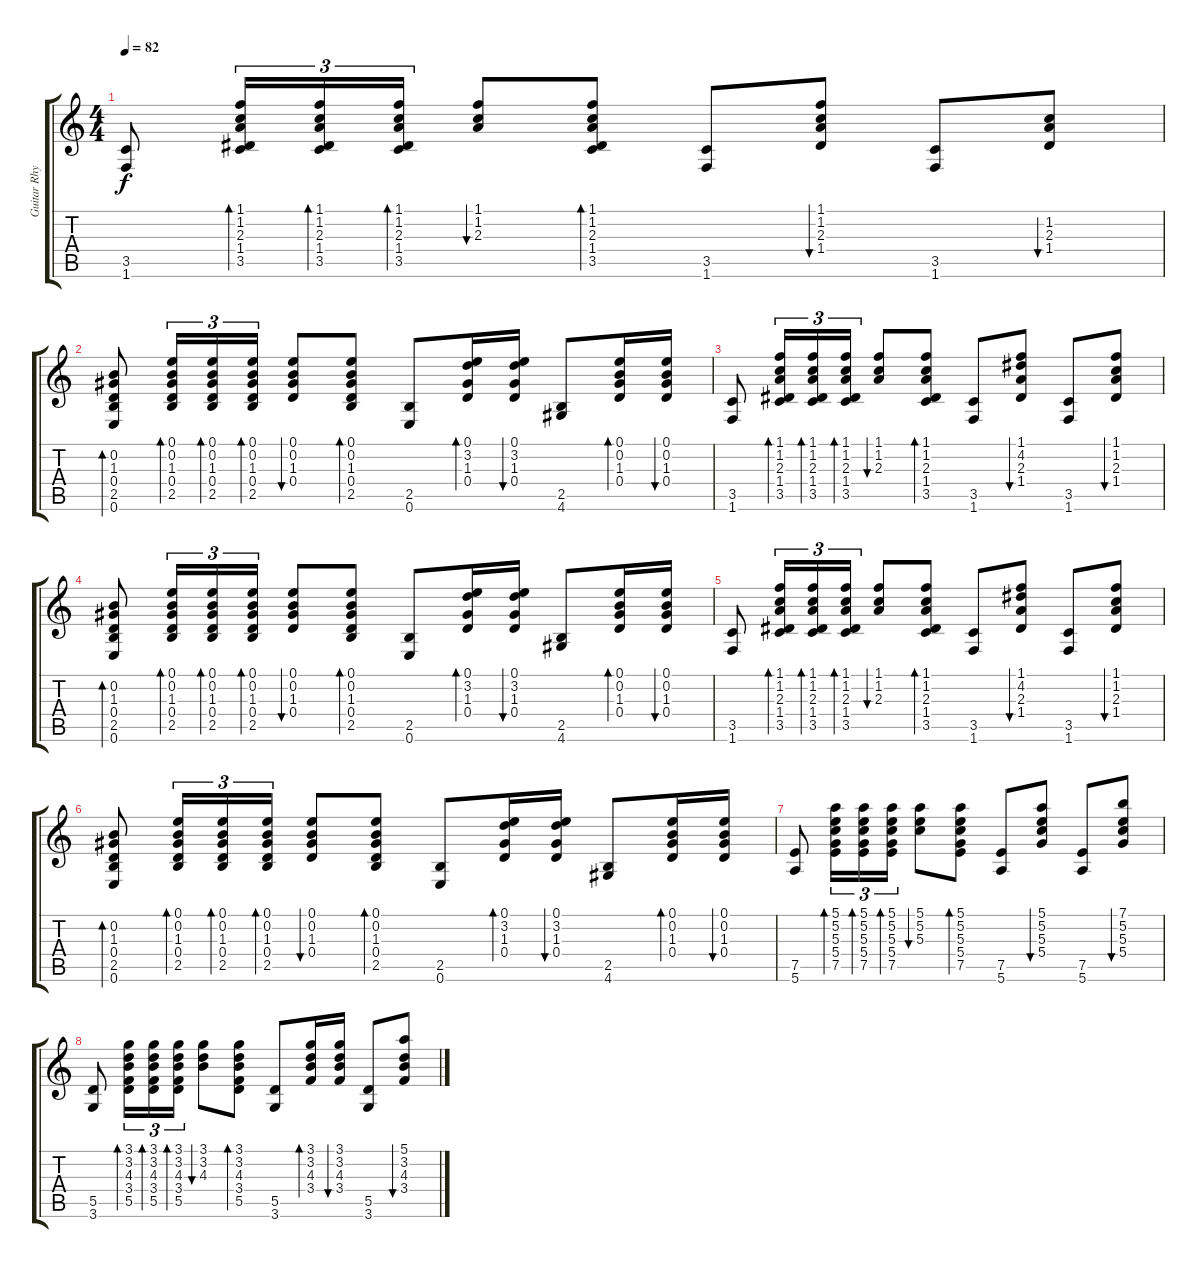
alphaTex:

\track ("Guitar Rhythm" "Guitar Rhy") {instrument acousticguitarnylon}
\staff {score tabs}
\tuning (E4 B3 G3 D3 A2 E2) {hide}
\ts (4 4)
\tempo 82
\clef g2
\ks c
(3.5 1.6).8{dy f} (1.1 1.2 2.3 1.4 3.5).16{tu (3 2) bd 30} (1.1 1.2 2.3 1.4 3.5).16{tu (3 2) bd 30} (1.1 1.2 2.3 1.4 3.5).16{tu (3 2) bd 30} (1.1 1.2 2.3).8{bu 30} (1.1 1.2 2.3 1.4 3.5).8{bd 30} (3.5 1.6).8 (1.1 1.2 2.3 1.4).8{bu 30} (3.5 1.6).8 (1.2 2.3 1.4).8{bu 30} |
(0.2 1.3 0.4 2.5 0.6).8{bd 30} (0.1 0.2 1.3 0.4 2.5).16{tu (3 2) bd 30} (0.1 0.2 1.3 0.4 2.5).16{tu (3 2) bd 30} (0.1 0.2 1.3 0.4 2.5).16{tu (3 2) bd 30} (0.1 0.2 1.3 0.4).8{bu 30} (0.1 0.2 1.3 0.4 2.5).8{bd 30} (2.5 0.6).8 (0.1 3.2 1.3 0.4).16{bd 30} (0.1 3.2 1.3 0.4).16{bu 30} (2.5 4.6).8 (0.1 0.2 1.3 0.4).16{bd 30} (0.1 0.2 1.3 0.4).16{bu 30} |
\section ("" "")
(3.5 1.6).8 (1.1 1.2 2.3 1.4 3.5).16{tu (3 2) bd 30} (1.1 1.2 2.3 1.4 3.5).16{tu (3 2) bd 30} (1.1 1.2 2.3 1.4 3.5).16{tu (3 2) bd 30} (1.1 1.2 2.3).8{bu 30} (1.1 1.2 2.3 1.4 3.5).8{bd 30} (3.5 1.6).8 (1.1 4.2 2.3 1.4).8{bu 30} (3.5 1.6).8 (1.1 1.2 2.3 1.4).8{bu 30} |
(0.2 1.3 0.4 2.5 0.6).8{bd 30} (0.1 0.2 1.3 0.4 2.5).16{tu (3 2) bd 30} (0.1 0.2 1.3 0.4 2.5).16{tu (3 2) bd 30} (0.1 0.2 1.3 0.4 2.5).16{tu (3 2) bd 30} (0.1 0.2 1.3 0.4).8{bu 30} (0.1 0.2 1.3 0.4 2.5).8{bd 30} (2.5 0.6).8 (0.1 3.2 1.3 0.4).16{bd 30} (0.1 3.2 1.3 0.4).16{bu 30} (2.5 4.6).8 (0.1 0.2 1.3 0.4).16{bd 30} (0.1 0.2 1.3 0.4).16{bu 30} |
(3.5 1.6).8 (1.1 1.2 2.3 1.4 3.5).16{tu (3 2) bd 30} (1.1 1.2 2.3 1.4 3.5).16{tu (3 2) bd 30} (1.1 1.2 2.3 1.4 3.5).16{tu (3 2) bd 30} (1.1 1.2 2.3).8{bu 30} (1.1 1.2 2.3 1.4 3.5).8{bd 30} (3.5 1.6).8 (1.1 4.2 2.3 1.4).8{bu 30} (3.5 1.6).8 (1.1 1.2 2.3 1.4).8{bu 30} |
(0.2 1.3 0.4 2.5 0.6).8{bd 30} (0.1 0.2 1.3 0.4 2.5).16{tu (3 2) bd 30} (0.1 0.2 1.3 0.4 2.5).16{tu (3 2) bd 30} (0.1 0.2 1.3 0.4 2.5).16{tu (3 2) bd 30} (0.1 0.2 1.3 0.4).8{bu 30} (0.1 0.2 1.3 0.4 2.5).8{bd 30} (2.5 0.6).8 (0.1 3.2 1.3 0.4).16{bd 30} (0.1 3.2 1.3 0.4).16{bu 30} (2.5 4.6).8 (0.1 0.2 1.3 0.4).16{bd 30} (0.1 0.2 1.3 0.4).16{bu 30} |
\section ("" "")
(7.5 5.6).8 (5.1 5.2 5.3 5.4 7.5).16{tu (3 2) bd 30} (5.1 5.2 5.3 5.4 7.5).16{tu (3 2) bd 30} (5.1 5.2 5.3 5.4 7.5).16{tu (3 2) bd 30} (5.1 5.2 5.3).8{bu 30} (5.1 5.2 5.3 5.4 7.5).8{bd 30} (7.5 5.6).8 (5.1 5.2 5.3 5.4).8{bu 30} (7.5 5.6).8 (7.1 5.2 5.3 5.4).8{bu 30} |
(5.5 3.6).8 (3.1 3.2 4.3 3.4 5.5).16{tu (3 2) bd 30} (3.1 3.2 4.3 3.4 5.5).16{tu (3 2) bd 30} (3.1 3.2 4.3 3.4 5.5).16{tu (3 2) bd 30} (3.1 3.2 4.3).8{bu 30} (3.1 3.2 4.3 3.4 5.5).8{bd 30} (5.5 3.6).8 (3.1 3.2 4.3 3.4).16{bd 120} (3.1 3.2 4.3 3.4).16{bu 120} (5.5 3.6).8 (5.1 3.2 4.3 3.4).8{bu 120}
